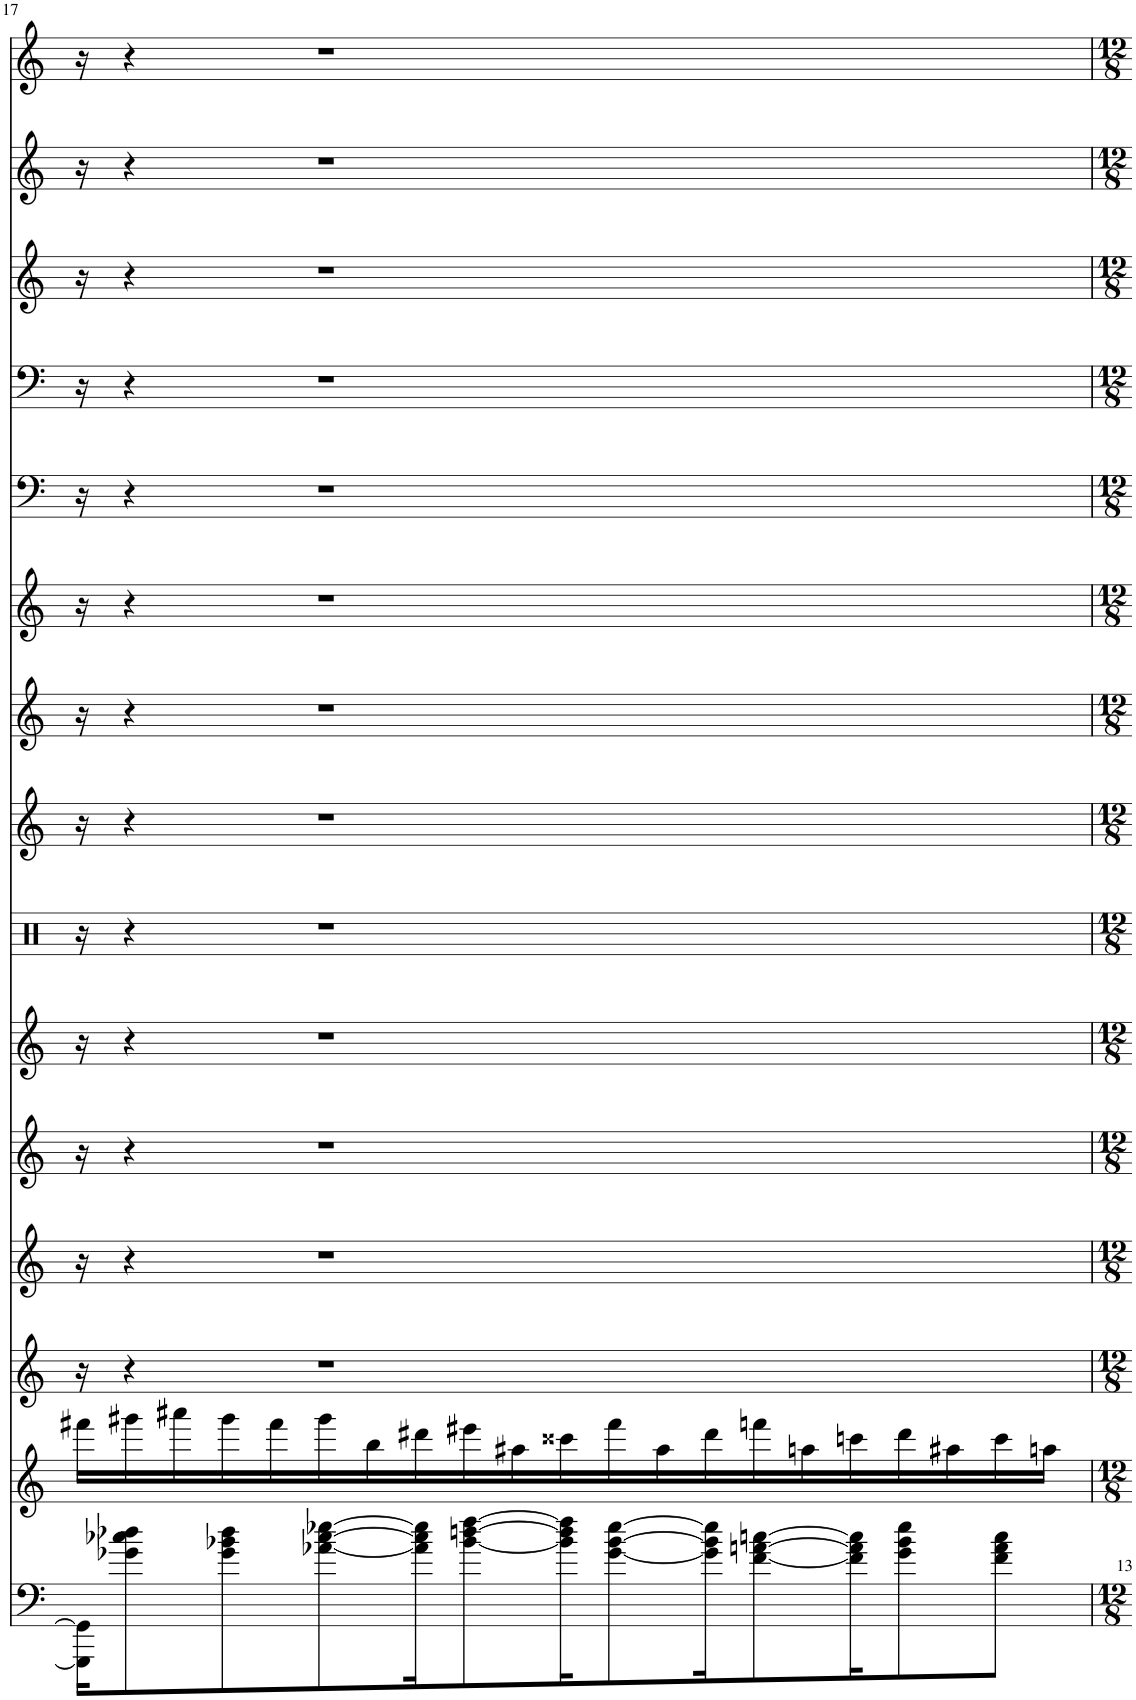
**kern	**kern	**kern	**kern	**kern	**kern	**kern	**kern	**kern	**kern	**kern	**kern	**kern	**kern	**kern
*part15	*part14	*part13	*part12	*part11	*part10	*part9	*part8	*part7	*part6	*part5	*part4	*part3	*part2	*part1
*staff15	*staff14	*staff13	*staff12	*staff11	*staff10	*staff9	*staff8	*staff7	*staff6	*staff5	*staff4	*staff3	*staff2	*staff1
*I"Solo LH	*I"Solo RH	*I"Saw Wave	*I"Solo Vox	*I"Piano	*I"Piano	*I"Drums	*I"Saw Wave	*I"Flute	*I"Clean Guitar	*I"Piano	*I"Fretless Bass	*I"Organ 1	*I"Distortion Guit	*I"Vocal
*	*	*	*	*I'Pno	*I'Pno	*	*	*I'Fl	*	*I'Pno	*	*	*	*I'V
!!LO:PB:g=z
*clefF4	*clefG2	*clefG2	*clefG2	*clefG2	*clefG2	*clefX	*clefG2	*clefG2	*clefG2	*clefF4	*clefF4	*clefG2	*clefG2	*clefG2
*k[]	*k[]	*k[]	*k[]	*k[]	*k[]	*k[]	*k[]	*k[]	*k[]	*k[]	*k[]	*k[]	*k[]	*k[]
*M21/16	*M21/16	*M21/16	*M21/16	*M21/16	*M21/16	*M21/16	*M21/16	*M21/16	*M21/16	*M21/16	*M21/16	*M21/16	*M21/16	*M21/16
=17	=17	=17	=17	=17	=17	=17	=17	=17	=17	=17	=17	=17	=17	=17
16GGG-\] 16GG-\]KL	16fff#X\LL	16r	16r	16r	16r	16r	16r	16r	16r	16r	16r	16r	16r	16r
8g-X\ 8cc-X\ 8dd-X\	16ggg#X\	4r	4r	4r	4r	4r	4r	4r	4r	4r	4r	4r	4r	4r
.	16aaa#X\	.	.	.	.	.	.	.	.	.	.	.	.	.
8g-\ 8b-X\ 8dd-\	16ggg#\	.	.	.	.	.	.	.	.	.	.	.	.	.
.	16fff#\	.	.	.	.	.	.	.	.	.	.	.	.	.
[8a-X\ [8cc-\ [8ee-X\	16ggg#\	1r	1r	1r	1r	1r	1r	1r	1r	1r	1r	1r	1r	1r
.	16bb\	.	.	.	.	.	.	.	.	.	.	.	.	.
16a-\] 16cc-\] 16ee-\]K	16ddd#X\	.	.	.	.	.	.	.	.	.	.	.	.	.
[8b-\ [8ddn\ [8ff\	16eee#X\	.	.	.	.	.	.	.	.	.	.	.	.	.
.	16aa#X\	.	.	.	.	.	.	.	.	.	.	.	.	.
16b-\] 16dd\] 16ff\]K	16ccc##X\	.	.	.	.	.	.	.	.	.	.	.	.	.
[8g-\ [8b-\ [8ee-\	16fff#\	.	.	.	.	.	.	.	.	.	.	.	.	.
.	16aa#\	.	.	.	.	.	.	.	.	.	.	.	.	.
16g-\] 16b-\] 16ee-\]K	16ddd#\	.	.	.	.	.	.	.	.	.	.	.	.	.
[8f\ [8an\ [8ccn\	16fffn\	.	.	.	.	.	.	.	.	.	.	.	.	.
.	16aan\	.	.	.	.	.	.	.	.	.	.	.	.	.
16f\] 16a\] 16cc\]K	16cccn\	.	.	.	.	.	.	.	.	.	.	.	.	.
8g-\ 8b-\ 8ee-\	16ddd#\	.	.	.	.	.	.	.	.	.	.	.	.	.
.	16aa#X\	.	.	.	.	.	.	.	.	.	.	.	.	.
8f\ 8a\ 8cc\J	16ccc\	.	.	.	.	.	.	.	.	.	.	.	.	.
.	16aan\JJ	.	.	.	.	.	.	.	.	.	.	.	.	.
=	=	=	=	=	=	=	=	=	=	=	=	=	=	=
*-	*-	*-	*-	*-	*-	*-	*-	*-	*-	*-	*-	*-	*-	*-
